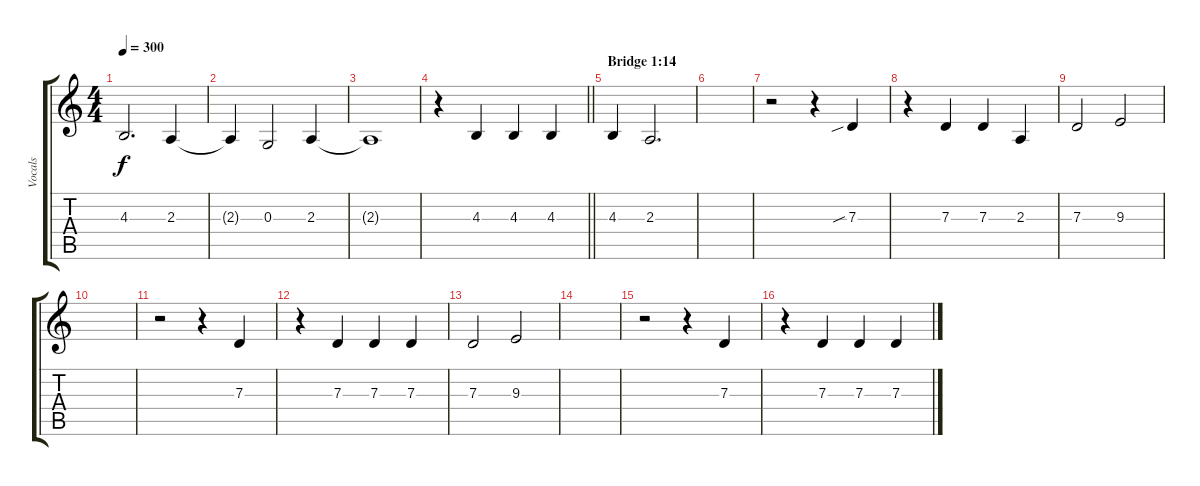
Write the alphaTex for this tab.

\track ("Vocals" "Vocals") {mute instrument choiraahs}
\staff {score tabs}
\tuning (E4 B3 G3 D3 A2 E2) {hide}
\ts (4 4)
\tempo 300
\clef g2
\ks c
4.3{t}.2{d dy f} 2.3.4 |
2.3{t}.4 0.3.2 2.3.4 |
2.3{t}.1 |
\barLineRight lightlight
r.4 4.3.4 4.3.4 4.3.4 |
\section ("" "Bridge 1:14")
4.3.4 2.3.2{d} |
|
r.2 r.4 7.3{sib}.4 |
r.4 7.3.4 7.3.4 2.3.4 |
7.3.2 9.3.2 |
|
r.2 r.4 7.3.4 |
r.4 7.3.4 7.3.4 7.3.4 |
7.3.2 9.3.2 |
|
r.2 r.4 7.3.4 |
r.4 7.3.4 7.3.4 7.3.4
